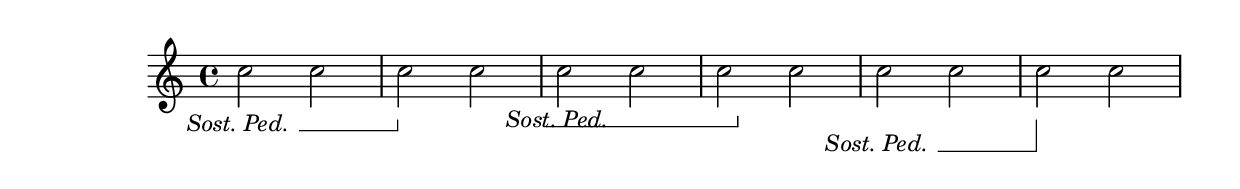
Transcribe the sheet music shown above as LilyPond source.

%% Do not edit this file; it is automatically
%% generated from LSR http://lsr.dsi.unimi.it
%% This file is in the public domain.
\version "2.13.29"

\header {
  lsrtags = "keyboards, tweaks-and-overrides"

  texidoc = "
The appearance of pedal brackets may be altered in different ways.

"
  doctitle = "Fine-tuning pedal brackets"
} % begin verbatim

\paper { ragged-right = ##f }
\relative c'' {
  c2\sostenutoOn c
  c2\sostenutoOff c
  \once \override Staff.PianoPedalBracket #'shorten-pair = #'(-7 . -2)
  c2\sostenutoOn c
  c2\sostenutoOff c
  \once \override Staff.PianoPedalBracket #'edge-height = #'(0 . 3)
  c2\sostenutoOn c
  c2\sostenutoOff c
}
